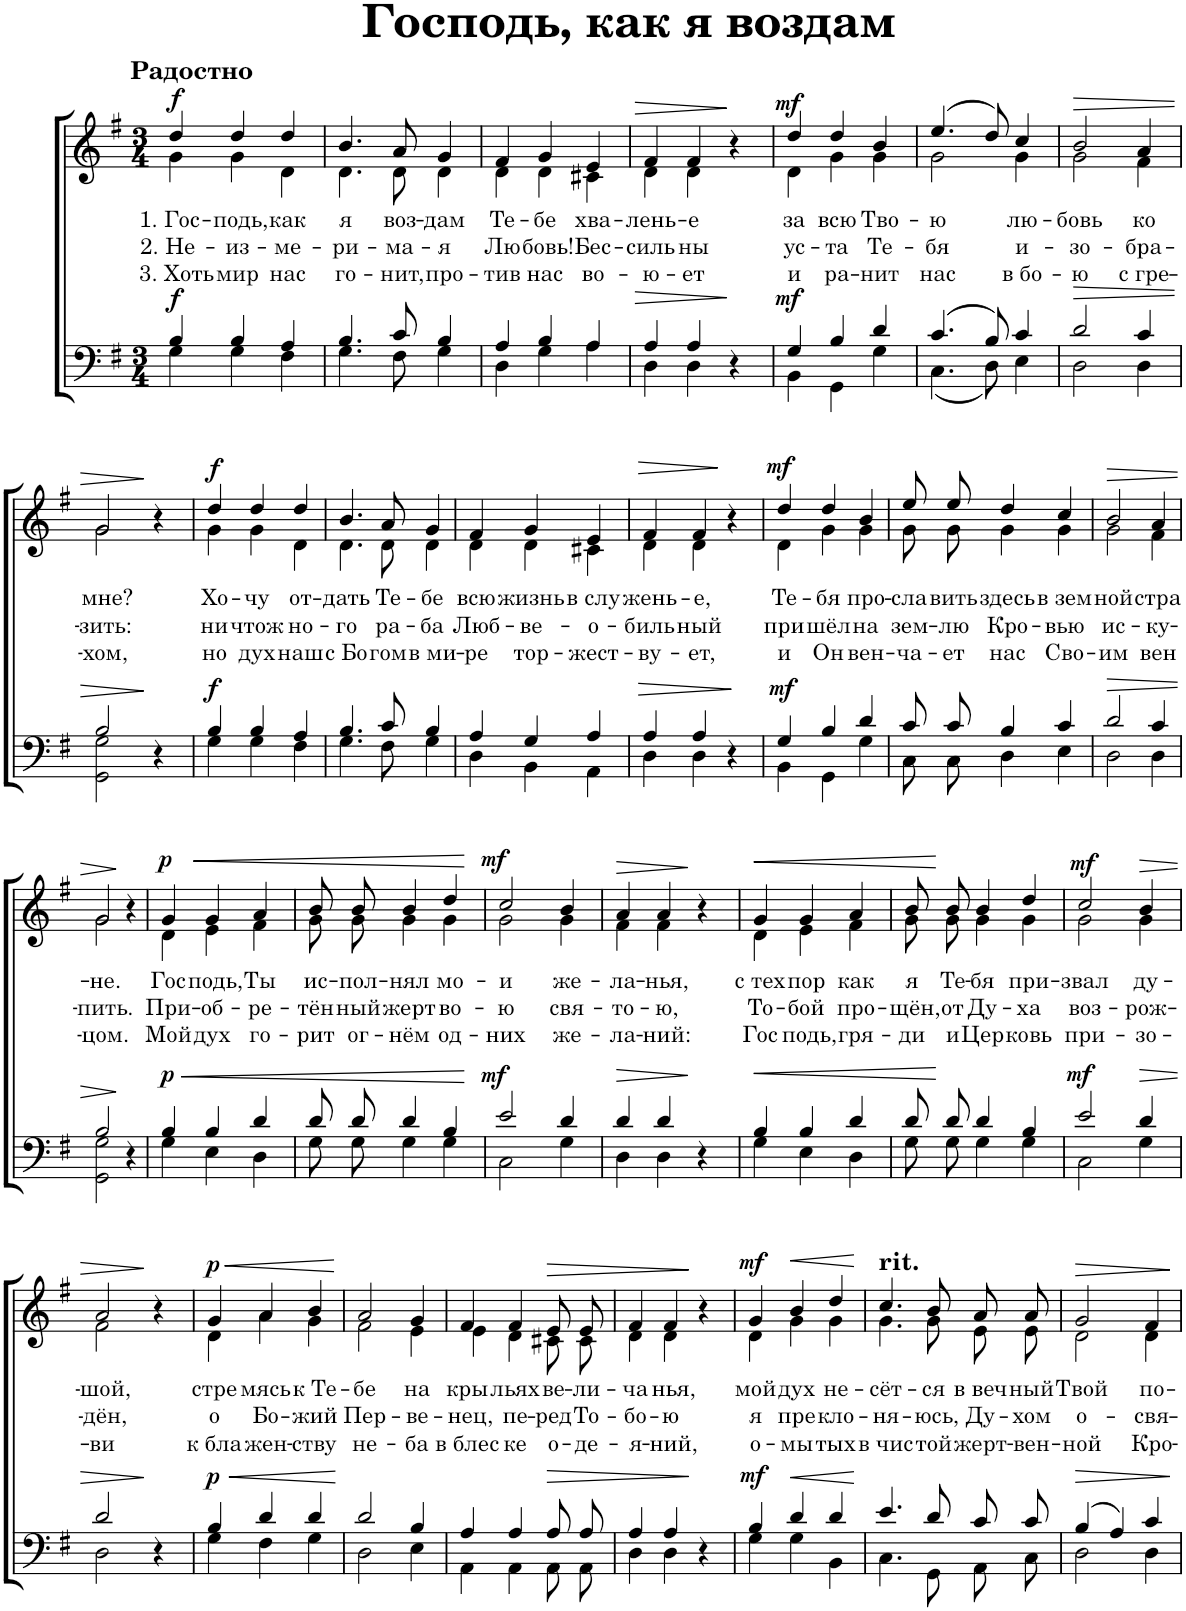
**kern	**dynam	**kern	**text	**text	**text	**dynam
*part2	*part2	*part1	*part1	*part1	*part1	*part1
*staff2	*staff2	*staff1	*staff1	*staff1	*staff1	*staff1
*I"Piano	*	*I"Piano	*	*	*	*
*I'Pno	*	*I'Pno	*	*	*	*
*clefF4	*	*clefG2	*	*	*	*
*k[f#]	*	*k[f#]	*	*	*	*
*M3/4	*	*M3/4	*	*	*	*
=1	=1	=1	=1	=1	=1	=1
*^	*	*	*	*	*	*
!	!	!	!LO:TX:a:B:t=Радостно	!	!	!	!
!	!	!LO:DY:a	!	!LO:LY:b	!LO:LY:b	!LO:LY:b	!LO:DY:a
*	*	*	*^	*	*	*	*
4B/	4G\	f	4dd/	4g\	1. Гос-	2. Не-	3. Хоть	f
!	!	!	!	!	!LO:LY:b	!LO:LY:b	!LO:LY:b	!
4B/	4G\	.	4dd/	4g\	-подь,	-из-	мир	.
!	!	!	!	!	!LO:LY:b	!LO:LY:b	!LO:LY:b	!
4A/	4F#\	.	4dd/	4d\	как	-ме-	нас	.
=2	=2	=2	=2	=2	=2	=2	=2	=2
!	!	!	!	!	!LO:LY:b	!LO:LY:b	!LO:LY:b	!
4.B/	4.G\	.	4.b/	4.d\	я	-ри-	го-	.
!	!	!	!	!	!LO:LY:b	!LO:LY:b	!LO:LY:b	!
8c/	8F#\	.	8a/	8d\	воз-	-ма-	-нит,	.
!	!	!	!	!	!LO:LY:b	!LO:LY:b	!LO:LY:b	!
4B/	4G\	.	4g/	4d\	-дам	я	про-	.
=3	=3	=3	=3	=3	=3	=3	=3	=3
!	!	!	!	!	!LO:LY:b	!LO:LY:b	!LO:LY:b	!
4A/	4D\	.	4f#/	4d\	Те-	Лю-	-тив	.
!	!	!	!	!	!LO:LY:b	!LO:LY:b	!LO:LY:b	!
4B/	4G\	.	4g/	4d\	-бе	-бовь!	нас	.
!	!	!	!	!	!LO:LY:b	!LO:LY:b	!LO:LY:b	!
4A/	4A\	.	4e/	4c#X\	хва-	Бес-	во-	.
=4	=4	=4	=4	=4	=4	=4	=4	=4
!	!	!LO:HP:b	!	!	!LO:LY:b	!LO:LY:b	!LO:LY:b	!LO:HP:b
4A/	4D\	>	4f#/	4d\	-лень-	-силь-	-ю-	>
!	!	!	!	!	!LO:LY:b	!LO:LY:b	!LO:LY:b	!
4A/	4D\	.	4f#/	4d\	-е	-ны	-ет	.
4r	4ryy	]	4r	4ryy	.	.	.	]
=5	=5	=5	=5	=5	=5	=5	=5	=5
!	!	!LO:DY:a	!	!	!LO:LY:b	!LO:LY:b	!LO:LY:b	!LO:DY:a
4G/	4BB\	mf	4dd/	4d\	за	ус-	и	mf
!	!	!	!	!	!LO:LY:b	!LO:LY:b	!LO:LY:b	!
4B/	4GG\	.	4dd/	4g\	всю	-та	ра-	.
!	!	!	!	!	!LO:LY:b	!LO:LY:b	!LO:LY:b	!
4d/	4G\	.	4b/	4g\	Тво-	Те-	-нит	.
=6	=6	=6	=6	=6	=6	=6	=6	=6
!	!	!	!	!	!LO:LY:b	!LO:LY:b	!LO:LY:b	!
(4.c/	(4.C\	.	(>4.ee/	2g\	-ю	-бя	нас	.
8B/)	8D\)	.	8dd/)	.	.	.	.	.
!	!	!	!	!	!LO:LY:b	!LO:LY:b	!LO:LY:b	!
4c/	4E\	.	4cc/	4g\	лю-	и-	в бо-	.
=7	=7	=7	=7	=7	=7	=7	=7	=7
!	!	!LO:HP:b	!	!	!LO:LY:b	!LO:LY:b	!LO:LY:b	!LO:HP:b
2d/	2D\	>	2b/	2g\	-бовь	-зо-	-ю	>
!	!	!	!	!	!LO:LY:b	!LO:LY:b	!LO:LY:b	!
4c/	4D\	.	4a/	4f#\	ко	-бра-	с гре-	.
!!LO:LB:g=z	!!
=8	=8	=8	=8	=8	=8	=8	=8	=8
!	!	!	!	!	!LO:LY:b	!LO:LY:b	!LO:LY:b	!
2B/	2GG\ 2G\	.	2g/	2g\	мне?	-зить:	-хом,	.
4r	4ryy	]	4r	4ryy	.	.	.	]
=9	=9	=9	=9	=9	=9	=9	=9	=9
!	!	!LO:DY:a	!	!	!LO:LY:b	!LO:LY:b	!LO:LY:b	!LO:DY:a
4B/	4G\	f	4dd/	4g\	Хо-	ни-	но	f
!	!	!	!	!	!LO:LY:b	!LO:LY:b	!LO:LY:b	!
4B/	4G\	.	4dd/	4g\	-чу	-чтож-	дух	.
!	!	!	!	!	!LO:LY:b	!LO:LY:b	!LO:LY:b	!
4A/	4F#\	.	4dd/	4d\	от-	-но-	наш	.
=10	=10	=10	=10	=10	=10	=10	=10	=10
!	!	!	!	!	!LO:LY:b	!LO:LY:b	!LO:LY:b	!
4.B/	4.G\	.	4.b/	4.d\	-дать	-го	с Бо-	.
!	!	!	!	!	!LO:LY:b	!LO:LY:b	!LO:LY:b	!
8c/	8F#\	.	8a/	8d\	Те-	ра-	-гом	.
!	!	!	!	!	!LO:LY:b	!LO:LY:b	!LO:LY:b	!
4B/	4G\	.	4g/	4d\	-бе	-ба	в ми-	.
=11	=11	=11	=11	=11	=11	=11	=11	=11
!	!	!	!	!	!LO:LY:b	!LO:LY:b	!LO:LY:b	!
4A/	4D\	.	4f#/	4d\	всю	Люб-	-ре	.
!	!	!	!	!	!LO:LY:b	!LO:LY:b	!LO:LY:b	!
4G/	4BB\	.	4g/	4d\	жизнь	-ве-	тор-	.
!	!	!	!	!	!LO:LY:b	!LO:LY:b	!LO:LY:b	!
4A/	4AA\	.	4e/	4c#X\	в слу-	-о-	-жест-	.
=12	=12	=12	=12	=12	=12	=12	=12	=12
!	!	!LO:HP:b	!	!	!LO:LY:b	!LO:LY:b	!LO:LY:b	!LO:HP:b
4A/	4D\	>	4f#/	4d\	-жень-	-биль-	-ву-	>
!	!	!	!	!	!LO:LY:b	!LO:LY:b	!LO:LY:b	!
4A/	4D\	.	4f#/	4d\	-е,	-ный	-ет,	.
4r	4ryy	.	4r	4ryy	.	.	.	]
*v	*v	*	*	*	*	*	*	*
*	*	*v	*v	*	*	*	*
.	]	.	.	.	.	.
=13	=13	=13	=13	=13	=13	=13
*^	*	*	*	*	*	*
!	!	!LO:DY:a	!	!LO:LY:b	!LO:LY:b	!LO:LY:b	!LO:DY:a
*	*	*	*^	*	*	*	*
4G/	4BB\	mf	4dd/	4d\	Те-	при-	и	mf
!	!	!	!	!	!LO:LY:b	!LO:LY:b	!LO:LY:b	!
4B/	4GG\	.	4dd/	4g\	-бя	-шёл	Он	.
!	!	!	!	!	!LO:LY:b	!LO:LY:b	!LO:LY:b	!
4d/	4G\	.	4b/	4g\	про-	на	вен-	.
=14	=14	=14	=14	=14	=14	=14	=14	=14
!	!	!	!	!	!LO:LY:b	!LO:LY:b	!LO:LY:b	!
8c/L	8C\L	.	8ee/L	8g\L	-сла-	зем-	-ча-	.
!	!	!	!	!	!LO:LY:b	!LO:LY:b	!LO:LY:b	!
8c/J	8C\J	.	8ee/J	8g\J	-вить	-лю	-ет	.
!	!	!	!	!	!LO:LY:b	!LO:LY:b	!LO:LY:b	!
4B/	4D\	.	4dd/	4g\	здесь	Кро-	нас	.
!	!	!	!	!	!LO:LY:b	!LO:LY:b	!LO:LY:b	!
4c/	4E\	.	4cc/	4g\	в зем-	-вью	Сво-	.
=15	=15	=15	=15	=15	=15	=15	=15	=15
!	!	!LO:HP:b	!	!	!LO:LY:b	!LO:LY:b	!LO:LY:b	!LO:HP:b
2d/	2D\	>	2b/	2g\	-ной	ис-	-им	>
!	!	!	!	!	!LO:LY:b	!LO:LY:b	!LO:LY:b	!
4c/	4D\	.	4a/	4f#\	стра-	-ку-	вен-	.
!!LO:LB:g=z	!!
=16	=16	=16	=16	=16	=16	=16	=16	=16
!	!	!	!	!	!LO:LY:b	!LO:LY:b	!LO:LY:b	!
2B/	2GG\ 2G\	.	2g/	2g\	-не.	-пить.	-цом.	.
4r	4ryy	]	4r	4ryy	.	.	.	]
=17	=17	=17	=17	=17	=17	=17	=17	=17
!	!	!LO:HP:b	!	!	!LO:LY:b	!LO:LY:b	!LO:LY:b	!LO:HP:b
!	!	!LO:DY:n=1:a	!	!	!	!	!	!LO:DY:n=1:a
4B/	4G\	< p	4g/	4d\	Гос-	При-	Мой	< p
!	!	!	!	!	!LO:LY:b	!LO:LY:b	!LO:LY:b	!
4B/	4E\	.	4g/	4e\	-подь,	-об-	дух	.
!	!	!	!	!	!LO:LY:b	!LO:LY:b	!LO:LY:b	!
4d/	4D\	.	4a/	4f#\	Ты	-ре-	го-	.
=18	=18	=18	=18	=18	=18	=18	=18	=18
!	!	!	!	!	!LO:LY:b	!LO:LY:b	!LO:LY:b	!
8d/L	8G\L	.	8b/L	8g\L	ис-	-тён-	-рит	.
!	!	!	!	!	!LO:LY:b	!LO:LY:b	!LO:LY:b	!
8d/J	8G\J	.	8b/J	8g\J	-пол-	-ный	ог-	.
!	!	!	!	!	!LO:LY:b	!LO:LY:b	!LO:LY:b	!
4d/	4G\	.	4b/	4g\	-нял	жерт-	-нём	.
!	!	!	!	!	!LO:LY:b	!LO:LY:b	!LO:LY:b	!
4B/	4G\	.	4dd/	4g\	мо-	-во-	од-	.
*v	*v	*	*	*	*	*	*	*
*	*	*v	*v	*	*	*	*
.	[	.	.	.	.	[
=19	=19	=19	=19	=19	=19	=19
*^	*	*	*	*	*	*
!	!	!LO:DY:a	!	!LO:LY:b	!LO:LY:b	!LO:LY:b	!LO:DY:a
*	*	*	*^	*	*	*	*
2e/	2C\	mf	2cc/	2g\	-и	-ю	-них	mf
!	!	!	!	!	!LO:LY:b	!LO:LY:b	!LO:LY:b	!
4d/	4G\	.	4b/	4g\	же-	свя-	же-	.
=20	=20	=20	=20	=20	=20	=20	=20	=20
!	!	!LO:HP:b	!	!	!LO:LY:b	!LO:LY:b	!LO:LY:b	!LO:HP:b
4d/	4D\	>	4a/	4f#\	-ла-	-то-	-ла-	>
!	!	!	!	!	!LO:LY:b	!LO:LY:b	!LO:LY:b	!
4d/	4D\	.	4a/	4f#\	-нья,	-ю,	-ний:	.
4r	4ryy	]	4r	4ryy	.	.	.	]
=21	=21	=21	=21	=21	=21	=21	=21	=21
!	!	!LO:HP:b	!	!	!LO:LY:b	!LO:LY:b	!LO:LY:b	!LO:HP:b
4B/	4G\	<	4g/	4d\	с тех	То-	Гос-	<
!	!	!	!	!	!LO:LY:b	!LO:LY:b	!LO:LY:b	!
4B/	4E\	.	4g/	4e\	пор	-бой	-подь,	.
!	!	!	!	!	!LO:LY:b	!LO:LY:b	!LO:LY:b	!
4d/	4D\	.	4a/	4f#\	как	про-	гря-	.
=22	=22	=22	=22	=22	=22	=22	=22	=22
!	!	!	!	!	!LO:LY:b	!LO:LY:b	!LO:LY:b	!
8d/L	8G\L	.	8b/L	8g\L	я	-щён,	-ди	.
!	!	!	!	!	!LO:LY:b	!LO:LY:b	!LO:LY:b	!
8d/J	8G\J	[	8b/J	8g\J	Те-	от	и	[
!	!	!	!	!	!LO:LY:b	!LO:LY:b	!LO:LY:b	!
4d/	4G\	.	4b/	4g\	-бя	Ду-	Цер-	.
!	!	!	!	!	!LO:LY:b	!LO:LY:b	!LO:LY:b	!
4B/	4G\	.	4dd/	4g\	при-	-ха	-ковь	.
=23	=23	=23	=23	=23	=23	=23	=23	=23
!	!	!LO:DY:a	!	!	!LO:LY:b	!LO:LY:b	!LO:LY:b	!LO:DY:a
2e/	2C\	mf	2cc/	2g\	-звал	воз-	при-	mf
!	!	!LO:HP:b	!	!	!LO:LY:b	!LO:LY:b	!LO:LY:b	!LO:HP:b
4d/	4G\	>	4b/	4g\	ду-	-рож-	-зо-	>
!!LO:LB:g=z	!!
=24	=24	=24	=24	=24	=24	=24	=24	=24
!	!	!	!	!	!LO:LY:b	!LO:LY:b	!LO:LY:b	!
2d/	2D\	.	2a/	2f#\	-шой,	-дён,	-ви	.
4r	4ryy	]	4r	4ryy	.	.	.	]
=25	=25	=25	=25	=25	=25	=25	=25	=25
!	!	!LO:HP:b	!	!	!LO:LY:b	!LO:LY:b	!LO:LY:b	!LO:HP:b
!	!	!LO:DY:n=1:a	!	!	!	!	!	!LO:DY:n=1:a
4B/	4G\	< p	4g/	4d\	стре-	о	к бла-	< p
!	!	!	!	!	!LO:LY:b	!LO:LY:b	!LO:LY:b	!
4d/	4F#\	.	4a/	4a\	-мясь	Бо-	-жен-	.
!	!	!	!	!	!LO:LY:b	!LO:LY:b	!LO:LY:b	!
4d/	4G\	.	4b/	4g\	к Те-	-жий	-ству	.
*v	*v	*	*	*	*	*	*	*
*	*	*v	*v	*	*	*	*
.	[	.	.	.	.	[
=26	=26	=26	=26	=26	=26	=26
*^	*	*	*	*	*	*
!	!	!	!	!LO:LY:b	!LO:LY:b	!LO:LY:b	!
*	*	*	*^	*	*	*	*
2d/	2D\	.	2a/	2f#\	-бе	Пер-	не-	.
!	!	!	!	!	!LO:LY:b	!LO:LY:b	!LO:LY:b	!
4B/	4E\	.	4g/	4e\	на	-ве-	-ба	.
=27	=27	=27	=27	=27	=27	=27	=27	=27
!	!	!	!	!	!LO:LY:b	!LO:LY:b	!LO:LY:b	!
4A/	4AA\	.	4f#/	4e\	кры-	-нец,	в блес-	.
!	!	!	!	!	!LO:LY:b	!LO:LY:b	!LO:LY:b	!
4A/	4AA\	.	4f#/	4d\	-льях	пе-	-ке	.
!	!	!LO:HP:b	!	!	!LO:LY:b	!LO:LY:b	!LO:LY:b	!LO:HP:b
8A/L	8AA\L	>	8e/L	8c#X\L	ве-	-ред	о-	>
!	!	!	!	!	!LO:LY:b	!LO:LY:b	!LO:LY:b	!
8A/J	8AA\J	.	8e/J	8c#\J	-ли-	То-	-де-	.
=28	=28	=28	=28	=28	=28	=28	=28	=28
!	!	!	!	!	!LO:LY:b	!LO:LY:b	!LO:LY:b	!
4A/	4D\	.	4f#/	4d\	-ча-	-бо-	-я-	.
!	!	!	!	!	!LO:LY:b	!LO:LY:b	!LO:LY:b	!
4A/	4D\	.	4f#/	4d\	-нья,	-ю	-ний,	.
4r	4ryy	]	4r	4ryy	.	.	.	]
=29	=29	=29	=29	=29	=29	=29	=29	=29
!	!	!LO:DY:a	!	!	!LO:LY:b	!LO:LY:b	!LO:LY:b	!LO:DY:a
4B/	4G\	mf	4g/	4d\	мой	я	о-	mf
!	!	!LO:HP:b	!	!	!LO:LY:b	!LO:LY:b	!LO:LY:b	!LO:HP:b
4d/	4G\	<	4b/	4g\	дух	пре-	-мы-	<
!	!	!	!	!	!LO:LY:b	!LO:LY:b	!LO:LY:b	!
4d/	4BB\	.	4dd/	4g\	не-	-кло-	-тых	.
*v	*v	*	*	*	*	*	*	*
*	*	*v	*v	*	*	*	*
.	[	.	.	.	.	[
=30	=30	=30	=30	=30	=30	=30
*^	*	*	*	*	*	*
!	!	!	!LO:TX:a:t=rit.	!	!	!	!
!	!	!	!	!LO:LY:b	!LO:LY:b	!LO:LY:b	!
*	*	*	*^	*	*	*	*
4.e/	4.C\	.	4.cc/	4.g\	-сёт-	-ня-	в чис-	.
!	!	!	!	!	!LO:LY:b	!LO:LY:b	!LO:LY:b	!
8d/	8GG\	.	8b/	8g\	-ся	-юсь,	-той	.
!	!	!	!	!	!LO:LY:b	!LO:LY:b	!LO:LY:b	!
8c/L	8AA\L	.	8a/L	8e\L	в веч-	Ду-	жерт-	.
!	!	!	!	!	!LO:LY:b	!LO:LY:b	!LO:LY:b	!
8c/J	8C\J	.	8a/J	8e\J	-ный	-хом	-вен-	.
=31	=31	=31	=31	=31	=31	=31	=31	=31
!	!	!LO:HP:b	!	!	!LO:LY:b	!LO:LY:b	!LO:LY:b	!LO:HP:b
(4B/	2D\	>	2g/	2d\	Твой	о-	-ной	>
4A/)	.	.	.	.	.	.	.	.
!	!	!	!	!	!LO:LY:b	!LO:LY:b	!LO:LY:b	!
4c/	4D\	.	4f#/	4d\	по-	-свя-	Кро-	.
*v	*v	*	*	*	*	*	*	*
*	*	*v	*v	*	*	*	*
.	]	.	.	.	.	]
=	=	=	=	=	=	=
*-	*-	*-	*-	*-	*-	*-
